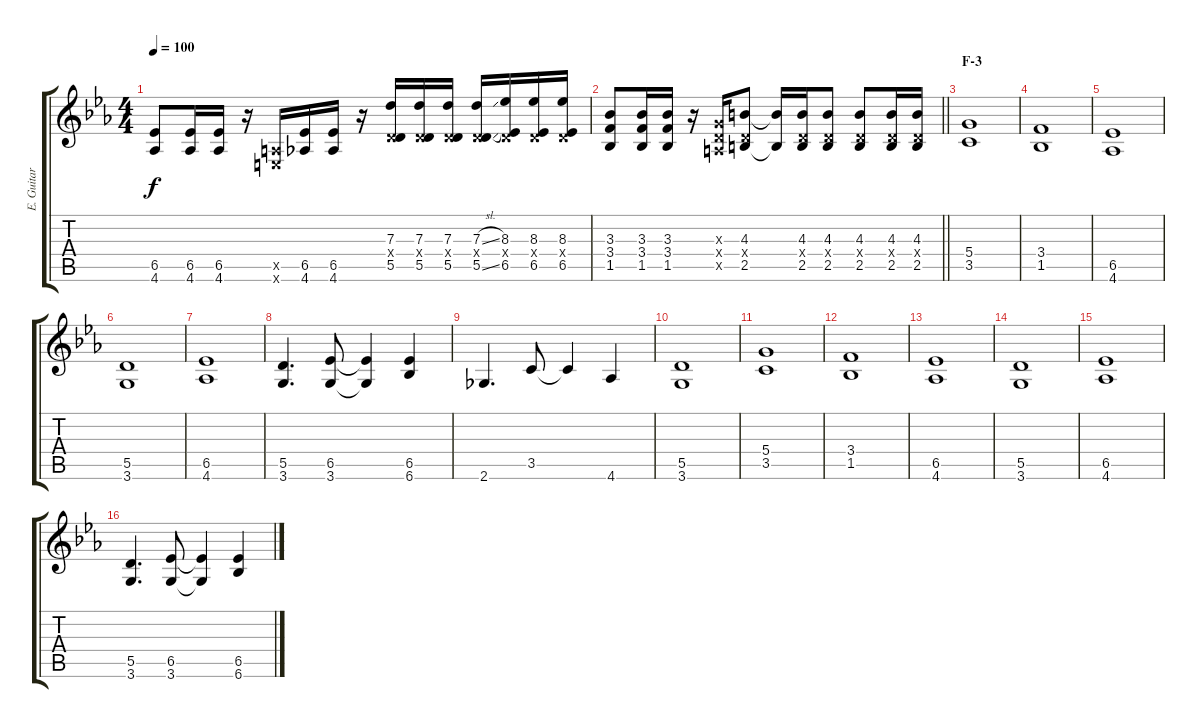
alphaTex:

\track ("E. Guitar II" "E. Guitar ") {instrument overdrivenguitar}
\staff {score tabs}
\tuning (E4 B3 G3 D3 A2 E2) {hide}
\ts (4 4)
\tempo 100
\clef g2
\ks eb
(6.5 4.6).8{dy f} (6.5 4.6).16 (6.5 4.6).16 r.16 (0.5{x} 0.6{x}).16 (6.5 4.6).16 (6.5 4.6).16 r.16 (7.3 0.4{x} 5.5).16 (7.3 0.4{x} 5.5).16 (7.3 0.4{x} 5.5).16 (7.3{sl} 0.4{x} 5.5{sl}).16 (8.3 0.4{x} 6.5).16 (8.3 0.4{x} 6.5).16 (8.3 0.4{x} 6.5).16 |
\barLineRight lightlight
(3.3 3.4 1.5).8 (3.3 3.4 1.5).16 (3.3 3.4 1.5).16 r.16 (0.3{x} 0.4{x} 0.5{x}).16 (4.3 0.4{x} 2.5).8 (4.3{t} 2.5{t}).16 (4.3 0.4{x} 2.5).16 (4.3 0.4{x} 2.5).8 (4.3 0.4{x} 2.5).8 (4.3 0.4{x} 2.5).16 (4.3 0.4{x} 2.5).16 |
\section ("" "F-3")
(5.4 3.5).1 |
(3.4 1.5).1 |
(6.5 4.6).1 |
(5.5 3.6).1 |
(6.5 4.6).1 |
(5.5 3.6).4{d} (6.5 3.6).8 (6.5{t} 3.6{t}).4 (6.5 6.6).4 |
2.6.4{d} 3.5.8 3.5{t}.4 4.6.4 |
(5.5 3.6).1 |
(5.4 3.5).1 |
(3.4 1.5).1 |
(6.5 4.6).1 |
(5.5 3.6).1 |
(6.5 4.6).1 |
(5.5 3.6).4{d} (6.5 3.6).8 (6.5{t} 3.6{t}).4 (6.5 6.6).4
